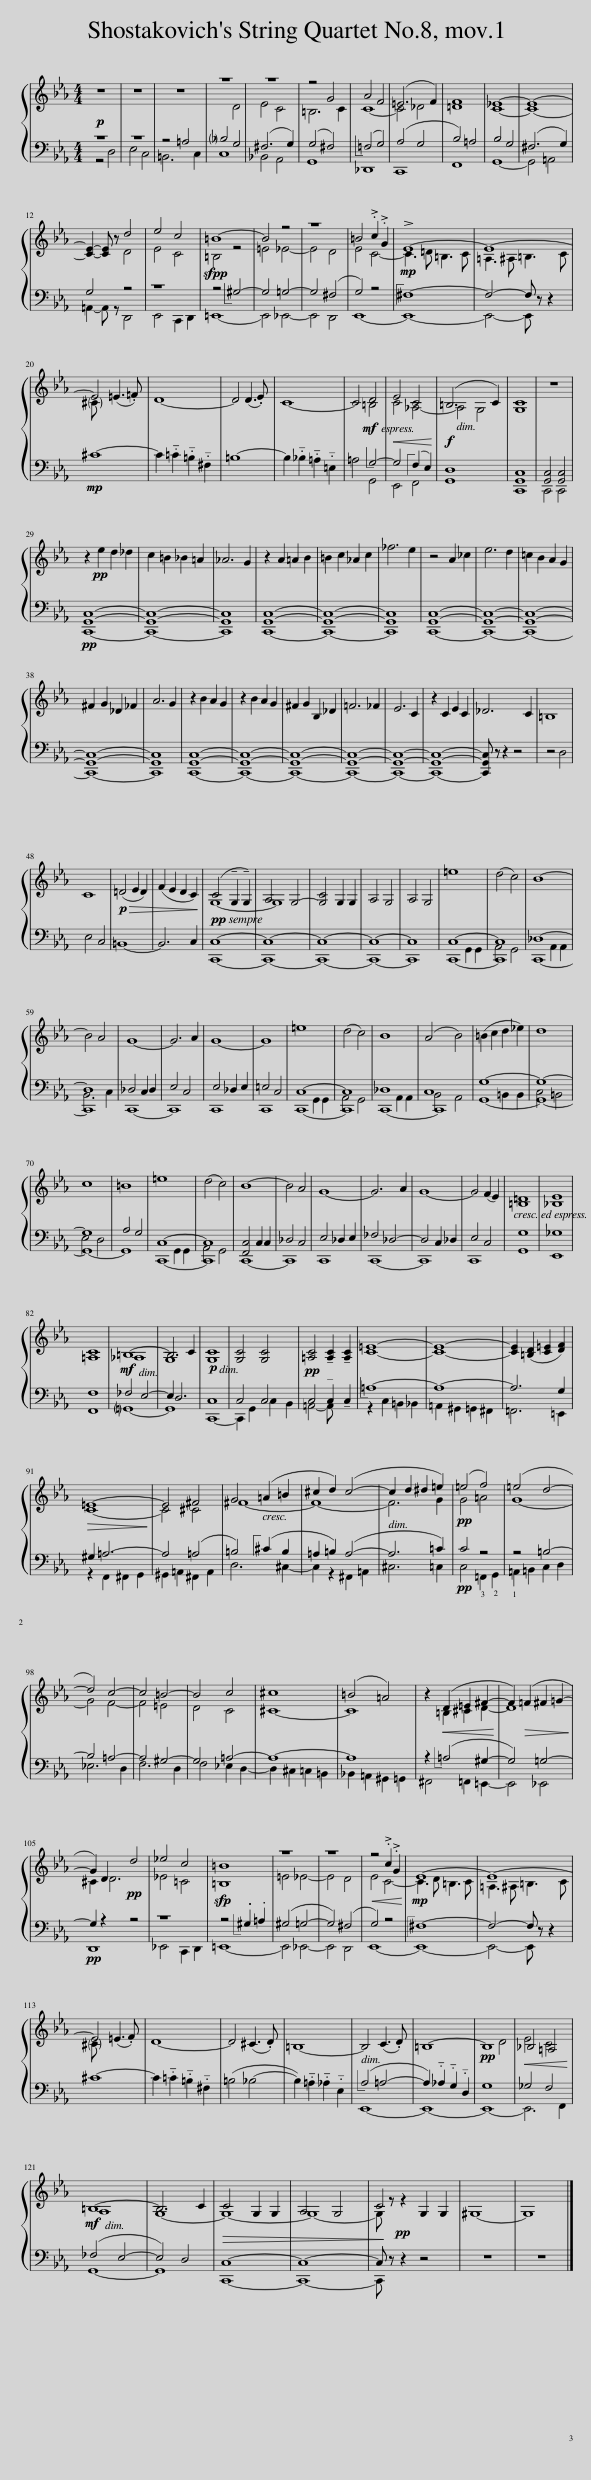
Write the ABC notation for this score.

X:1
%%score { ( 1 4 ) | ( 2 3 5 ) } 6 7 8 9
L:1/8
M:4/4
I:linebreak $
K:Eb
V:1 treble
V:4 treble
V:2 bass
V:3 bass
V:5 bass
V:6 treble
V:7 treble
V:8 alto
V:9 bass
V:1
!p! z8 | z8 | z8 | z8 | z8 | %5
 z4 G4 | A4 F4 | (=E6 F2) | F8 | _E8- | %10
 E8- |$ [CE]2- [CE] z d4 | e4 c4 | =B8- | B4 z4 | %15
 z8 | =B4 .c2 .G2 |!mp! !>!E8- | E8- |$ E4 (=E3 .=F) | %20
 D8- | D4 (D3 .E) | C8- | C4!mf! D4 |!<(! E4 C4!<)! | %25
!f! (=B,6 C2) | C8 | z8 |$ z2!pp! e2 d2 _d2 | c2 =B2 _B2 =A2 | %30
 _A6 G2 | z2 A2 =A2 B2 | =B2 c2 _A2 c2 | _f6 e2 | z4 A2 _c2 | %35
 e6 d2 | =c2 B2 A2 G2 |$ ^F2 G2 _D2 _F2 | A6 G2 | z2 B2 A2 G2 | %40
 z2 B2 A2 G2 | ^F2 G2 B,2 _D2 | =F6 _F2 | E6 C2 | z2 C2 E2 C2 | %45
 _D6 C2 | =B,8 |$ C8 |!p!!>(! (=D4 E2 D2) | (F2 E2 D2 C2)!>)! | %50
 (C4!pp! !tenuto!G,2 !tenuto!G,2) | A,4 G,4- | [G,C]4 G,2 G,2 | A,4 G,4 | A,4 G,4 | %55
 =e8 | (d4 c4) | B8- |$ B4 A4 | G8- | %60
 G6 A2 | G8- | G8 | =e8 | (d4 c4) | %65
 B8 | (A4 B4) | (=B2 c2 d2 _e2) | d8 |$ c8 | %70
 =B8 | =e8 | (d4 c4) | B8- | B4 A4 | %75
 G8- | G6 A2 | G8- | G4 (F2 E2) | =D8 | %80
 E8 |$ C8 |!mf! =B,8- | B,6 C2 |!p! C8 | %85
 [G,C]4 [G,C]4 |!pp! [=A,C]4 !tenuto![A,C]2 !tenuto![A,C]2 | [C=E]8- | [CE]8- | [CE]2 ([=B,D]2 [C=E]2 [DF]2) |$ %90
!>(! =E8-!>)! | E4 ^F4 | G4 (=A2 =B2 | ^c2 d2) (c4- | c2 d2 ^d2 =e2) | %95
!pp! (=e4 f4) | (=e4 d4- |$ d4) c4- | c4 =B4- | B4 c4 | %100
 ^c8 | (=B4 =A4) | z2!<(! (D2 =E2 ^F2-!<)! | F2)!>(! (=F2 ^F2 =G2-!>)! |$ G2) D2!pp! d4 | %105
 _e4 c4 | =B8 | z8 | z8 |!<(! z4 .c2 .G2!<)! | %110
!mp! E8- | E8- |$ E4 (=E3 .F) | D8- | D4 (^C3 .D) | %115
 =B,8- | B,4 (C3 .D) | =B,8- |!pp! B,8 |!<(! _B,4 =A,4!<)! |$ %120
!mf! =B,8- | B,6 C2 |!>(! C4 G,2 G,2 | A,4 G,4 | C4!>)! G,2 G,2 | %125
 ^G,8- | G,8 |] %127
V:2
 z8 | z8 | z4 =A,4 | !courtesy!_B,4 G,4 | (^F,6 G,2) | %5
 (G,4 ^F,4) | (=F,4 G,4) | (A,4 G,4 | B,4) =A,4 | B,4 G,4 | %10
 (^F,6 G,2) |$ G,4 z4 | z8 | z4 ^G,4- | G,4 =G,4- | %15
 G,4 (^F,4 | G,4) z4 | ^F,8- | F,4- F, z z2 |$!mp! ^C8- | %20
 C2 !tenuto!.=C2 !tenuto!.=B,2 !tenuto!.^F,2 | =B,8- | B,2 !tenuto!._B,2 !tenuto!.=A,2 !tenuto!.=E,2 | =A,4 G,4- | G,4 (F,2 E,2) | %25
 D,8 | [G,,C,]8 | [G,,C,]4 [G,,C,]4 |$!pp! [G,,C,]8- | [G,,C,]8- | %30
 [G,,C,]8 | [G,,C,]8- | [G,,C,]8- | [G,,C,]8 | [G,,C,]8- | %35
 [G,,C,]8- | [G,,C,]8- |$ [G,,C,]8- | [G,,C,]8 | [G,,C,]8- | %40
 [G,,C,]8- | [G,,C,]8- | [G,,C,]8- | [G,,C,]8- | [G,,C,]8- | %45
 [C,,G,,C,] z z2 z4 | z4 D,4 |$ E,4 C,4 | =B,,8- | B,,6 C,2 | %50
 C,8- | C,8- | C,8- | C,8- | C,8 | %55
 C,8- | C,8 | _D,8- |$ D,8 | _D,4 C,2 D,2 | %60
 E,4 C,4 | E,4 _D,2 E,2 | =E,4 C,4 | C,8- | C,8 | %65
 _D,8 | C,8 | G,8- | G,8- |$ G,8 | %70
 A,4 G,4 | C,8- | C,8 | [F,,C,]4 C,2 C,2 | _D,4 C,4 | %75
 E,4 _D,2 E,2 | _F,4 _D,4- | D,4 C,2 _D,2 | E,4 C,4 | G,8 | %80
 _G,8 |$ F,8 | _F,4 E,4- | E,2 D,6 | C,8 | %85
 C,4 C,4 | C,4 !tenuto!C,2 !tenuto!C,2 | =A,8- | A,8- | A,6 G,2 |$ %90
 ^G,2 =A,6- | A,4 (=A,4 | =B,4) (^C2 B,2 | =A,2 =B,2) (A,4- | A,6 =C2) | %95
!pp! C4 z4 | z4 =B,4- |$ B,4 =A,4- | A,4 ^G,4- | G,4 =A,4- | %100
 A,8- | A,8 | z2 (=A,4 ^G,2- | G,4) =G,4- |$!pp! G,2 z2 z4 | %105
 z8 | z4 .^G,2 .=A,2 | (^G,4 =G,4- | G,4) (^F,4 | G,4) z4 | %110
 ^F,8- | F,4- F, z z2 |$ ^C8- | C2 !tenuto!.=C2 !tenuto!.=B,2 !tenuto!.^F,2 | (=B,4 _B,4- | %115
 B,2) !tenuto!.=A,2 !tenuto!._A,2 !tenuto!.E,2 | (A,4 =A,4- | A,2) !tenuto!._A,2 !tenuto!.G,2 !tenuto!.D,2 | G,8 | _G,4 F,4 |$ %120
 (_F,4 E,4- | E,4) D,4 | C,8- | C,8- | C, z!pp! z2 z4 | %125
 z8 | z8 |] %127
V:3
 z4 D,4 | E,4 C,4 | =B,,6 C,2 | C,8 | _B,,4 A,,4 | %5
 G,,8 | _D,,8 | C,,8 | F,,8 | G,,8- | %10
 G,,4 =A,,4 |$ =A,,2- A,, z D,,4 | E,,4 C,,2 D,,2 | =E,,8- | E,,4 _E,,4- | %15
 E,,4 D,,4 | E,,8- | E,,8- | E,,4- E,, x3 |$ x8 | %20
 x8 | x8 | x8 | x4 G,,4 | E,,4 F,,4 | %25
 G,,8 | C,,8 | C,,4 C,,4 |$ C,,8- | C,,8- | %30
 C,,8 | C,,8- | C,,8- | C,,8 | C,,8- | %35
 C,,8- | C,,8- |$ C,,8- | C,,8 | C,,8- | %40
 C,,8- | C,,8- | C,,8- | C,,8- | C,,8- | %45
 x8 | x8 |$ x8 | x8 | x8 | %50
 C,,8- | C,,8- | C,,8- | C,,8- | C,,8 | %55
 C,,8- | C,,8 | C,,8- |$ C,,8 | C,,8- | %60
 C,,8 | C,,8 | C,,8 | C,,8- | C,,8 | %65
 C,,8- | C,,8 | G,,8- | G,,8- |$ G,,8- | %70
 G,,8 | C,,8- | C,,8 | C,,8- | C,,8 | %75
 C,,8 | C,,8- | C,,8 | C,,8 | G,,8 | %80
 E,,8 |$ F,,8 | !courtesy!=G,,8- | G,,8 | C,,8- | %85
 C,,2 G,,2 C,2 B,,2 | =A,,4- A,, x3 | z2 C,2 =B,,2 _B,,2 | =A,,2 ^G,,2 =G,,2 ^F,,2 | =F,,6 =E,,2 |$ %90
 z2 F,,2 ^F,,2 G,,2 | ^G,,2 =A,,2 ^F,,2 A,,2 | D,6 ^C,2- | C,2 z2 ^F,,2 =A,,2 | ^C,6 =C,2 | %95
 C,4 !3!=F,,2 !2!G,,2 | !1!=A,,2 =B,,2 C,2 D,2 |$ _E,6 D,2 | F,6 D,2 | F,4 _E,2 D,2- | %100
 D,2 ^C,2 =C,2 =B,,2 | _B,,2 =A,,2 ^G,,2 =G,,2 | ^F,,4 =F,,2 =E,,2- | E,,4 _E,,4 |$ D,,8 | %105
 _E,,4 C,,2 D,,2 | =E,,8- | E,,4 _E,,4- | E,,4 D,,4 | E,,8- | %110
 E,,8- | E,,4- E,, x3 |$ x8 | x8 | x8 | %115
 x8 | E,,8- | E,,8- | E,,8- | E,,6 F,,2 |$ %120
 G,,8- | G,,8 | C,,8- | C,,8- | C,, x7 | %125
 x8 | x8 |] %127
V:4
 x8 | x8 | x8 | x4 D4 | E4 C4 | %5
 =B,6 C2 | C8- | C4 _D4 | =D8 | C8- | %10
 C8- |$ x4 D4 | E4 C4 | =B,4 z4 | =E4 _E4- | %15
 E4 D4 | E4 C4- | C3 =D =B,3 C | =A,3 ^A, =B,3 C |$ ^C x7 | %20
 x8 | x8 | x8 | x4 =B,4 | C4 _A,4- | %25
 A,4 G,4 | G,8 | x8 |$ x8 | x8 | %30
 x8 | x8 | x8 | x8 | x8 | %35
 x8 | x8 |$ x8 | x8 | x8 | %40
 x8 | x8 | x8 | x8 | x8 | %45
 x8 | x8 |$ x8 | x8 | x8 | %50
 G,8- | G,8 | x8 | x8 | x8 | %55
 x8 | x8 | x8 |$ x8 | x8 | %60
 x8 | x8 | x8 | x8 | x8 | %65
 x8 | x8 | x8 | x8 |$ x8 | %70
 x8 | x8 | x8 | x8 | x8 | %75
 x8 | x8 | x8 | x8 | =B,8 | %80
 _B,8 |$ =A,8 | _A,8 | G,8 | G,8 | %85
 x8 | x8 | x8 | x8 | x8 |$ %90
 C8- | C4 ^C4 | ^F8- | F8- | F6 G2 | %95
 G4 =A4 | G8- |$ G4 F4- | F4 =E4 | D4 C4 | %100
 ^C8- | C8 | x2 =B,2 ^C2 D2- | D8 |$ ^C2 D6 | %105
 _E4 =C4 | =B,8 | =E4 _E4- | E4 D4 | E4 C4- | %110
 C3 D =B,3 C | =A,3 ^A, =B,3 C |$ ^C x7 | x8 | x8 | %115
 x8 | x8 | x8 | x4 D4 | E4 C4 |$ %120
 A,8 | G,8- | G,8- | G,8- | G, z z2 x4 | %125
 x8 | x8 |] %127
V:5
 x8 | x8 | x8 | x8 | x8 | %5
 x8 | x8 | x8 | x8 | x8 | %10
 x8 |$ x8 | x8 | x8 | x8 | %15
 x8 | x8 | x8 | x8 |$ x8 | %20
 x8 | x8 | x8 | x8 | x8 | %25
 x8 | x8 | x8 |$ x8 | x8 | %30
 x8 | x8 | x8 | x8 | x8 | %35
 x8 | x8 |$ x8 | x8 | x8 | %40
 x8 | x8 | x8 | x8 | x8 | %45
 x8 | x8 |$ x8 | x8 | x8 | %50
 x8 | x8 | x8 | x8 | x8 | %55
 x4 G,,2 G,,2 | A,,4 G,,4 | x4 A,,2 A,,2 |$ B,,6 C,2 | x8 | %60
 x8 | x8 | x8 | x4 G,,2 G,,2 | A,,4 G,,4 | %65
 x4 A,,2 A,,2 | B,,4 A,,4 | x4 =B,,2 B,,2 | C,4 =B,,4 |$ E,4 D,4 | %70
 x8 | x4 G,,2 G,,2 | A,,4 G,,4 | x8 | x8 | %75
 x8 | x8 | x8 | x8 | x8 | %80
 x8 |$ x8 | x8 | x8 | x8 | %85
 x8 | x8 | x8 | x8 | x8 |$ %90
 x8 | x8 | x8 | x8 | x8 | %95
 x8 | x8 |$ x8 | x8 | x8 | %100
 x8 | x8 | x8 | x8 |$ x8 | %105
 x8 | x8 | x8 | x8 | x8 | %110
 x8 | x8 |$ x8 | x8 | x8 | %115
 x8 | x8 | x8 | x8 | x8 |$ %120
 x8 | x8 | x8 | x8 | x8 | %125
 x8 | x8 |] %127
V:6
 z8 | z8 | z8 | z8 | z8 | %5
 z8 | z8 | z8 | z8 | z8 | %10
 z8 |$ z8 | z8 | z8 | z8 | %15
 z8 | z8 | z8 | z8 |$ E4 (=E3 .=F) | %20
 D8- | D4 (D3 .E) | C8- | C4!mf! D4 |!<(! E4 C4!<)! | %25
!f! (=B,6 C2) |!>(! (C8!>)! |!pp! G,) z z2 z4 |$ z2!pp! (e2 d2 _d2) | (c2 =B2 _B2 =A2) | %30
 (_A6 G2) | z2 (A2 =A2 B2) | (=B2 c2 _A2 c2) | (_f6 e2) | z4 (uA2 _c2 | %35
 e6 d2) | (=c2 B2 A2 G2) |$ (^F2 G2 _D2 _F2) | (A6 G2) | z2 (B2 A2 G2) | %40
 z2 (B2 A2 G2) | (^F2 G2 B,2 _D2) | (=F6 _F2) | (E6 C2) | z2 C2 E2 C2 | %45
 (_D6 C2) |!<(! =B,8 |$ C8!<)! |!p!!>(! (=D4 E2 D2) | (F2 E2 D2 C2)!>)! | %50
!pp! (C4 !tenuto!G,2 !tenuto!G,2) | (A,4 G,4- |!>(! G,4- G,) z!>)! z2 | z8 | z8 | %55
!pp! =e8 | (d4 c4) | B8- |$ B4 (A4 | G8- | %60
 G6) (A2 | G8- | G8) | =e8 | (d4 c4) | %65
 B8 | (A4 B4) | (=B2 c2 d2 _e2) |!<(! d8 |$ c8!<)! | %70
!>(! =B8!>)! |!pp! =e8 | (d4 c4) | B8- | B4 (A4 | %75
 G8- | G6) (A2 | G8- | G4) (F2 E2) | u=D8 | %80
 E8 |$ C8 |!mf! (=B,8- | B,6 C2) |!p! C8 | %85
 C4 C4 |!pp! C4 !tenuto!C2 !tenuto!C2 | =E8- | E8- | E2!<(! (D2 =E2 F2)!<)! |$ %90
!p!!>(! =E8-!>)! |!pp! E4 ^F4 | G4 (=A2 =B2 | ^c2 d2) (c4- |!mp! c2 d2 ^d2 !breath!=e2) | %95
!pp! (=e4 f4) | (=e4 d4- |$ d4) c4- | c4 =B4- | B4 c4 | %100
 ^c8 | (=B4 =A4) | z2!<(! (D2 =E2 ^F2-!<)! |!mp! F2)!>(! (=F2 ^F2 =G2-!>)! |$ G2) D2!pp! d4 | %105
 _e4 c4 | =B8- | B8- | B8- |!<(! B4 .c2 .G2!<)! | %110
!mp! E8- | E8- |$ E4 (=E3 .F) | D8- | D4 (^C3 .D) | %115
 =B,8- | B,4 (C3 .D) | =B,8- |!pp! B,8 |!<(! _B,4 =A,4!<)! |$ %120
!mf! _A,8 |!p! G,8- |!p!!>(! G,8- | G,8- | G,!>)! z z2 z4 | %125
 z8 | z8 |] %127
V:7
 z8 | z8 | z8 | z8 | z8 | %5
 z8 | z8 | z8 | z8 | z8 | %10
 z8 |$ z8 | z8 | z8 | z8 | %15
 z8 | z8 | z8 | z8 |$ ^C z z2 z4 | %20
 z8 | z8 | z8 | z4!mf! =B,4 |!<(! C4 _A,4-!<)! | %25
!f! A,4 G,4 | G,8- | G,4 G,4 |$!pp! G,8- | G,8- | %30
 G,8- | G,8- | G,8- | G,8- | G,8- | %35
 G,8- | G,8- |$ G,8- | G,8- | G,8- | %40
 G,8- | G,8- | G,8- | G,8- |!>(! G,8- | %45
 G,!>)! z z2 z4 | z8 |$ z8 | z8 | z8 | %50
!pp! G,8- | G,8 | (C4 !tenuto!G,2 !tenuto!G,2) | (A,4 G,4) |!>(! (A,4 G,4)!>)! | %55
!pp! (C4 !tenuto!G,2 !tenuto!G,2) | (A,4 G,4) | (_D4 !tenuto!A,2 !tenuto!A,2) |$ (B,6 C2) | (_D4 C2 D2) | %60
 (E4 C4) | (E4 _D2 E2) | (=E4 C4- | C4) !tenuto!G,2 !tenuto!G,2 | (A,4 G,4) | %65
 (_D4 !tenuto!A,2 !tenuto!A,2) | (B,4 A,4) | (G,4 !tenuto!=B,2 !tenuto!B,2) |!<(! (C4 =B,4) |$ (E4!<)! D4) | %70
!>(! (A4 G4-!>)! |!pp! G4) !tenuto!G,2 !tenuto!G,2 | (A,4 G,4) | (F4 !tenuto!C2 !tenuto!C2) | (_D4 C4) | %75
 (E4 _D2 E2) | (_F4 _D4- | D4) (C2 _D2 | E4 C4) | u=B,8 | %80
 _B,8 |$ =A,8 |!mf! (_A,8 | G,8) |!p! G,8 | %85
 G,4 G,4 |!pp! =A,4 !tenuto!A,2 !tenuto!A,2 | C8- | C8- | C2!<(! (=B,2 C2 D2)!<)! |$ %90
!p!!>(! C8-!>)! |!pp! C4 ^C4 | (^F8- | F8- |!mp! F6 !breath!G2) | %95
!pp! (G4 =A4) | G8- |$ G4 F4- | F4 =E4 | D4 C4 | %100
 ^C8- | C8 | z2!<(! (=B,2 ^C2 D2-!<)! |!mp!!>(! D8)!>)! |$ (^C2!>(! D6)!>)! | %105
!pp! _E4 =C4 |!<(! =B,8!<)! |!>(! (=E4 _E4-!>)! | E4) D4 |!<(! E4 C4-!<)! | %110
!mp! C3 (D =B,3) (C | =A,3) (^A, =B,3) (C |$ ^C) z z2 z4 | z8 | z8 | %115
 z8 | z8 | z8 | z4!pp! D4 |!<(! E4 C4!<)! |$ %120
!mf! (=B,8- | B,6 C2) |!p!!>(! (C4 !tenuto!G,2 !tenuto!G,2) | (A,4 G,4)!>)! |!pp! (C4 !tenuto!G,2 !tenuto!G,2) | %125
!pp! ^G,8- | G,8 |] %127
V:8
 z8 | z8 | z8 | z8 | z8 | %5
 z8 | z8 | z8 | z8 | z8 | %10
 z8 |$ z8 | z8 | z8 | z8 | %15
 z8 | z8 | z8 | z8 |$!mp! ^C8- | %20
 C2 !tenuto!.=C2 !tenuto!.=B,2 !tenuto!.^F,2 | =B,8- | B,2 !tenuto!._B,2 !tenuto!.=A,2 !tenuto!.=E,2 | =A,4!mf! G,4- |!<(! G,4 (F,2 E,2)!<)! | %25
!f! D,8 | C,8 | C,4 C,4 |$!pp! C,8- | C,8- | %30
 C,8- | C,8- | C,8- | C,8- | C,8- | %35
 C,8- | C,8- |$ C,8- | C,8- | C,8- | %40
 C,8- | C,8- | C,8- | C,8- |!>(! C,8- | %45
 C,!>)! z z2 z4 | z8 |$ z8 | z8 | z8 | %50
!pp! C,8- | C,8- | C,8- | C,8- | C,8- | %55
 C,8- | C,8- | C,8- |$ C,8- | C,8- | %60
 C,8- | C,8- | C,8- | C,8- | C,8- | %65
 C,8- | C,8 | G,8- |!pp! G,8- |$ G,8- | %70
 G,8 | C,8- | C,8- | C,8- | C,8- | %75
 C,8- | C,8- | C,8- | C,8 | uG,8 | %80
 _G,8 |$ F,8 |!mf! (_F,4 E,4- | E,2 D,6) |!p! C,8 | %85
 C,4 C,4 |!pp! C,4 !tenuto!C,2 !tenuto!C,2 | =A,8- | A,8- | A,6!<(! (G,2 |$ %90
!p! ^G,2!<)!!>(! =A,6-!>)! |!pp! A,4) (=A,4 | =B,4) (^C2 B,2 | =A,2 =B,2) (A,4- |!mp! A,6 !breath!=C2) | %95
!pp! C8- | C4 =B,4- |$ B,4 =A,4- | A,4 ^G,4- | G,4 =A,4- | %100
 A,8- | A,8 | z2!<(! (=A,4 ^G,2-!<)! |!mp!!>(! G,4) =G,4-!>)! |$!pp! G,8- | %105
 G,8- |!<(! G,4 .^G,2 .=A,2!<)! |!>(! (^G,4 =G,4-!>)! | G,4)!pp! (^F,4 | G,8) | %110
 ^F,8- |!>(! F,4- F,!>)! z z2 |$!mp! ^C8- | C2 !tenuto!.=C2 !tenuto!.=B,2 !tenuto!.^F,2 | (=B,4 _B,4- | %115
 B,2) !tenuto!.=A,2 !tenuto!._A,2 !tenuto!.E,2 | (A,4 =A,4- | A,2) !tenuto!._A,2 !tenuto!.G,2 !tenuto!.D,2 |!pp! G,8 |!<(! _G,4 F,4!<)! |$ %120
!mf! (_F,4 E,4- | E,4) D,4 |!p!!>(! C,8- | C,8-!>)! | C, z z2 z4 | %125
!pp! ^G,8- | G,8 |] %127
V:9
 z8 | z8 | z8 | z8 | z8 | %5
 z8 | z8 | z8 | z8 | z8 | %10
 z8 |$ z8 | z8 | z8 | z8 | %15
 z8 | z8 | z8 | z8 |$ z8 | %20
 z8 | z8 | z8 | z4!mf! G,,4 |!<(! E,,4 F,,4!<)! | %25
!f! G,,8 | C,,8 | C,,4 C,,4 |$!pp! C,,8- | C,,8- | %30
 C,,8- | C,,8- | C,,8- | C,,8- | C,,8- | %35
 C,,8- | C,,8- |$ C,,8- | C,,8- | C,,8- | %40
 C,,8- | C,,8- | C,,8- | C,,8- |!>(! C,,8- | %45
 C,,!>)! z z2 z4 | z4!pp!!<(! !courtesy!=D,4 |$ E,4 C,4!<)! |!p!!>(! (=B,,8- | B,,6 C,2)!>)! | %50
!pp! C,,8- | C,,8- | C,,8- | C,,8- | C,,8- | %55
 C,,8- | C,,8- | C,,8- |$ C,,8- | C,,8- | %60
 C,,8- | C,,8- | C,,8- | C,,8- | C,,8- | %65
 C,,8- | C,,8 | G,,8- |!pp! G,,8- |$ G,,8- | %70
 G,,8 | C,,8- | C,,8- | C,,8- | C,,8- | %75
 C,,8- | C,,8- | C,,8- | C,,8 | uG,,8 | %80
 E,,8 |$ F,,8 |!mf! !courtesy!=G,,8- | G,,8 |!p! C,,8- | %85
!<(! C,,2!<)!!>(! (G,,2 C,2 B,,2)!>)! |!pp! =A,,4- A,, z z2 | z2!p! (C,2 =B,,2 _B,,2) | (=A,,2 ^G,,2 =G,,2 ^F,,2) | (=F,,6 =E,,2) |$ %90
 z2 (F,,2 ^F,,2 G,,2) | (^G,,2 =A,,2 ^F,,2 A,,2) | (D,6 ^C,2- | C,2) z2!<(! (^F,,2 =A,,2)!<)! |!mp! (^C,6 !breath!=C,2) | %95
!pp! (C,4 =F,,2 G,,2 | =A,,2 =B,,2 C,2 D,2) |$ (_E,6 D,2) | (F,6 D,2) | (F,4 _E,2 D,2- | %100
 D,2) (^C,2 =C,2 =B,,2) | (_B,,2 =A,,2 ^G,,2 =G,,2) |!<(! (^F,,4 =F,,2 =E,,2-!<)! |!mp!!>(! E,,4) _E,,4!>)! |$!pp! D,,8 | %105
 _E,,4 (C,,2 D,,2) | =E,,8- | E,,4 _E,,4- | E,,4!pp! (D,,4 | E,,8- | %110
 E,,8- |!>(! E,,4- E,,)!>)! z z2 |$ z8 | z8 | z8 | %115
 z8 |!p! E,,8- | E,,8- |!pp! E,,8- |!<(! E,,6 (F,,2!<)! |$ %120
!mf! G,,8- | G,,8) |!p!!>(! C,,8- | C,,8-!>)! | C,, z z2 z4 | %125
!pp! ^G,8- | G,8 |] %127
